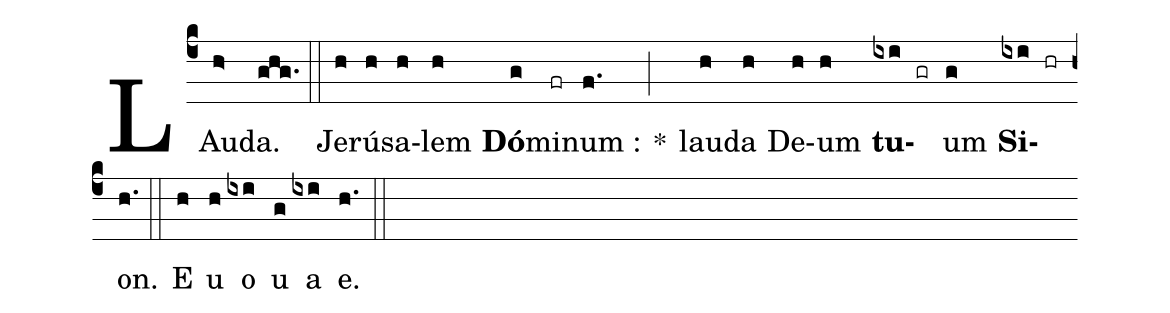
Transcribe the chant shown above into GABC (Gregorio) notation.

%%
(c4) LAu(h>)da.(ghg.) (::) Je(h)rú(h)sa(h)lem(h) <b>Dó</b>(g)mi(fr)num :(f.) *(;) lau(h)da(h) De(h)um(h) <b>tu</b>(ixi)(gr)um(g) <b>Si</b>(ixi)(hr)on.(h.) (::) E(h) u(h) o(ixi) u(g) a(ixi) e.(h.) (::)
